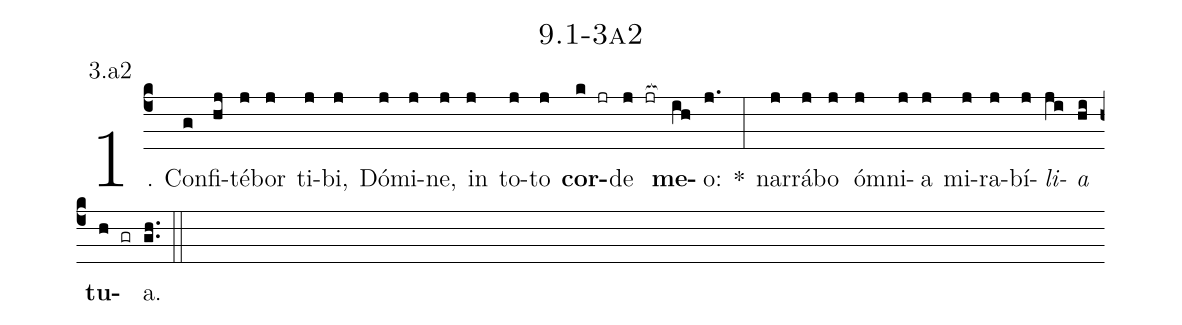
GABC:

name: 9.1-3a2;
annotation: 3.a2;
%%
(c4)1. Con(g)fi(hj)té(j)bor(j) ti(j)bi,(j) Dó(j)mi(j)ne,(j) in(j) to(j)to(j) <b>cor</b>(k jr)de(j jr[ocb:1{]) <b>me</b>(ih[ocb:0}])o:(j.) *(:) nar(j)rá(j)bo(j) óm(j)ni(j)a(j) mi(j)ra(j)bí(j)<i>li</i>(ji)<i>a</i>(hi) <b>tu</b>(h gr)a.(gh..) (::)
